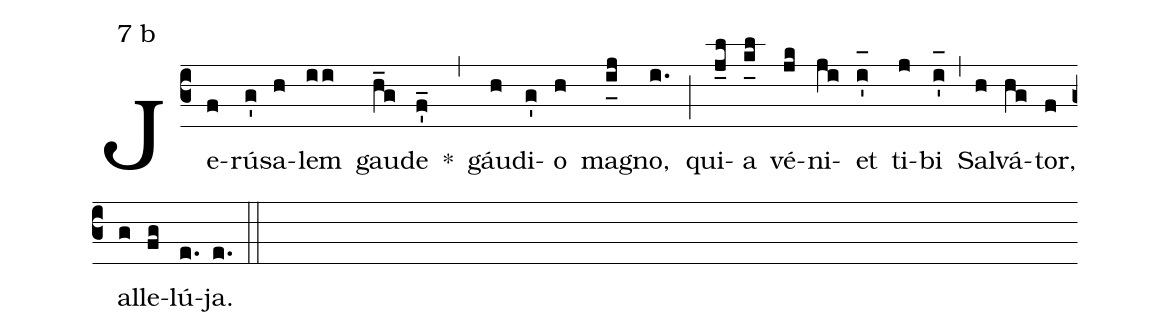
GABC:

mode:7 b;
%%
(c3) Je(f)rú(g')sa(h)lem(ii) gau(h_g)de(f'_) *(,) gáu(h)di(g')o(h) ma(i_[uh:l]j)gno,(i.) (;) qui(j_l)a(k_[uh:l]l) vé(jk)ni(ji)et(i'_[oh:h]) ti(j)bi(i'_[oh:h]) (,) Sal(h)vá(hg)tor,(f) al(g)le(fg)lú(e.)ja.(e.) (::)
